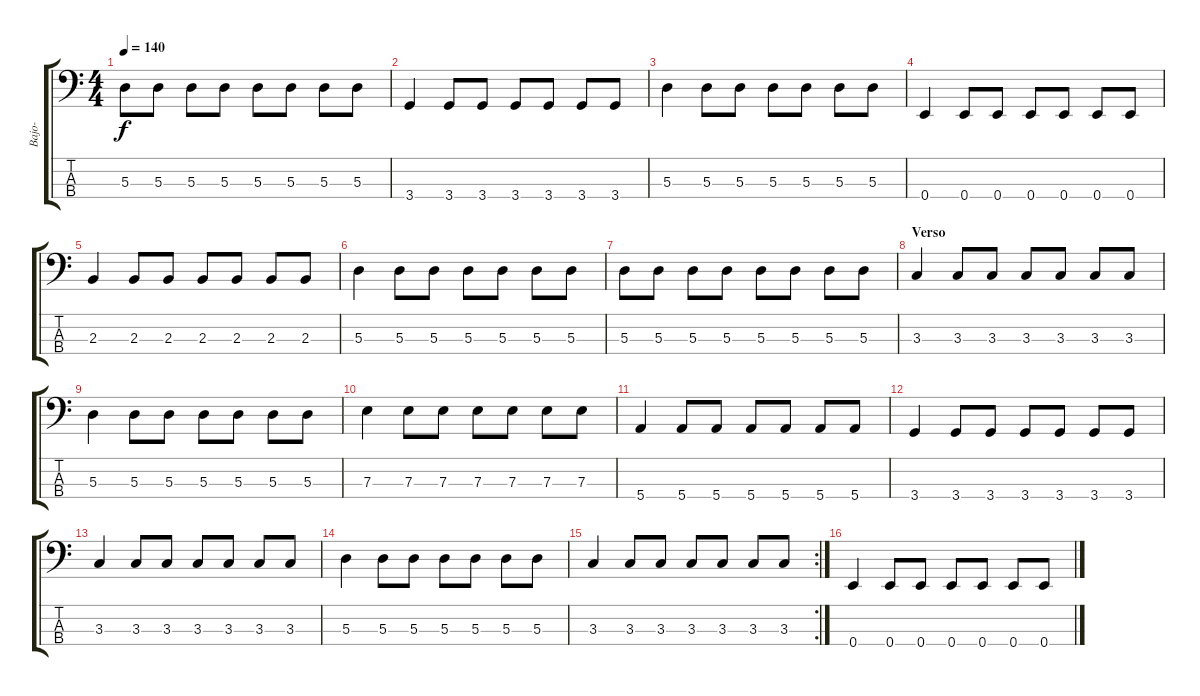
\track ("Bajo-" "Bajo-") {instrument electricbasspick}
\staff {score tabs}
\tuning (G2 D2 A1 E1) {hide}
\ts (4 4)
\tempo 140
\clef f4
\ks c
5.3.8{dy f} 5.3.8 5.3.8 5.3.8 5.3.8 5.3.8 5.3.8 5.3.8 |
3.4.4 3.4.8 3.4.8 3.4.8 3.4.8 3.4.8 3.4.8 |
5.3.4 5.3.8 5.3.8 5.3.8 5.3.8 5.3.8 5.3.8 |
0.4.4 0.4.8 0.4.8 0.4.8 0.4.8 0.4.8 0.4.8 |
2.3.4 2.3.8 2.3.8 2.3.8 2.3.8 2.3.8 2.3.8 |
5.3.4 5.3.8 5.3.8 5.3.8 5.3.8 5.3.8 5.3.8 |
5.3.8 5.3.8 5.3.8 5.3.8 5.3.8 5.3.8 5.3.8 5.3.8 |
\section ("" "Verso")
3.3.4 3.3.8 3.3.8 3.3.8 3.3.8 3.3.8 3.3.8 |
5.3.4 5.3.8 5.3.8 5.3.8 5.3.8 5.3.8 5.3.8 |
7.3.4 7.3.8 7.3.8 7.3.8 7.3.8 7.3.8 7.3.8 |
5.4.4 5.4.8 5.4.8 5.4.8 5.4.8 5.4.8 5.4.8 |
3.4.4 3.4.8 3.4.8 3.4.8 3.4.8 3.4.8 3.4.8 |
3.3.4 3.3.8 3.3.8 3.3.8 3.3.8 3.3.8 3.3.8 |
5.3.4 5.3.8 5.3.8 5.3.8 5.3.8 5.3.8 5.3.8 |
\rc 2
3.3.4 3.3.8 3.3.8 3.3.8 3.3.8 3.3.8 3.3.8 |
0.4.4 0.4.8 0.4.8 0.4.8 0.4.8 0.4.8 0.4.8
